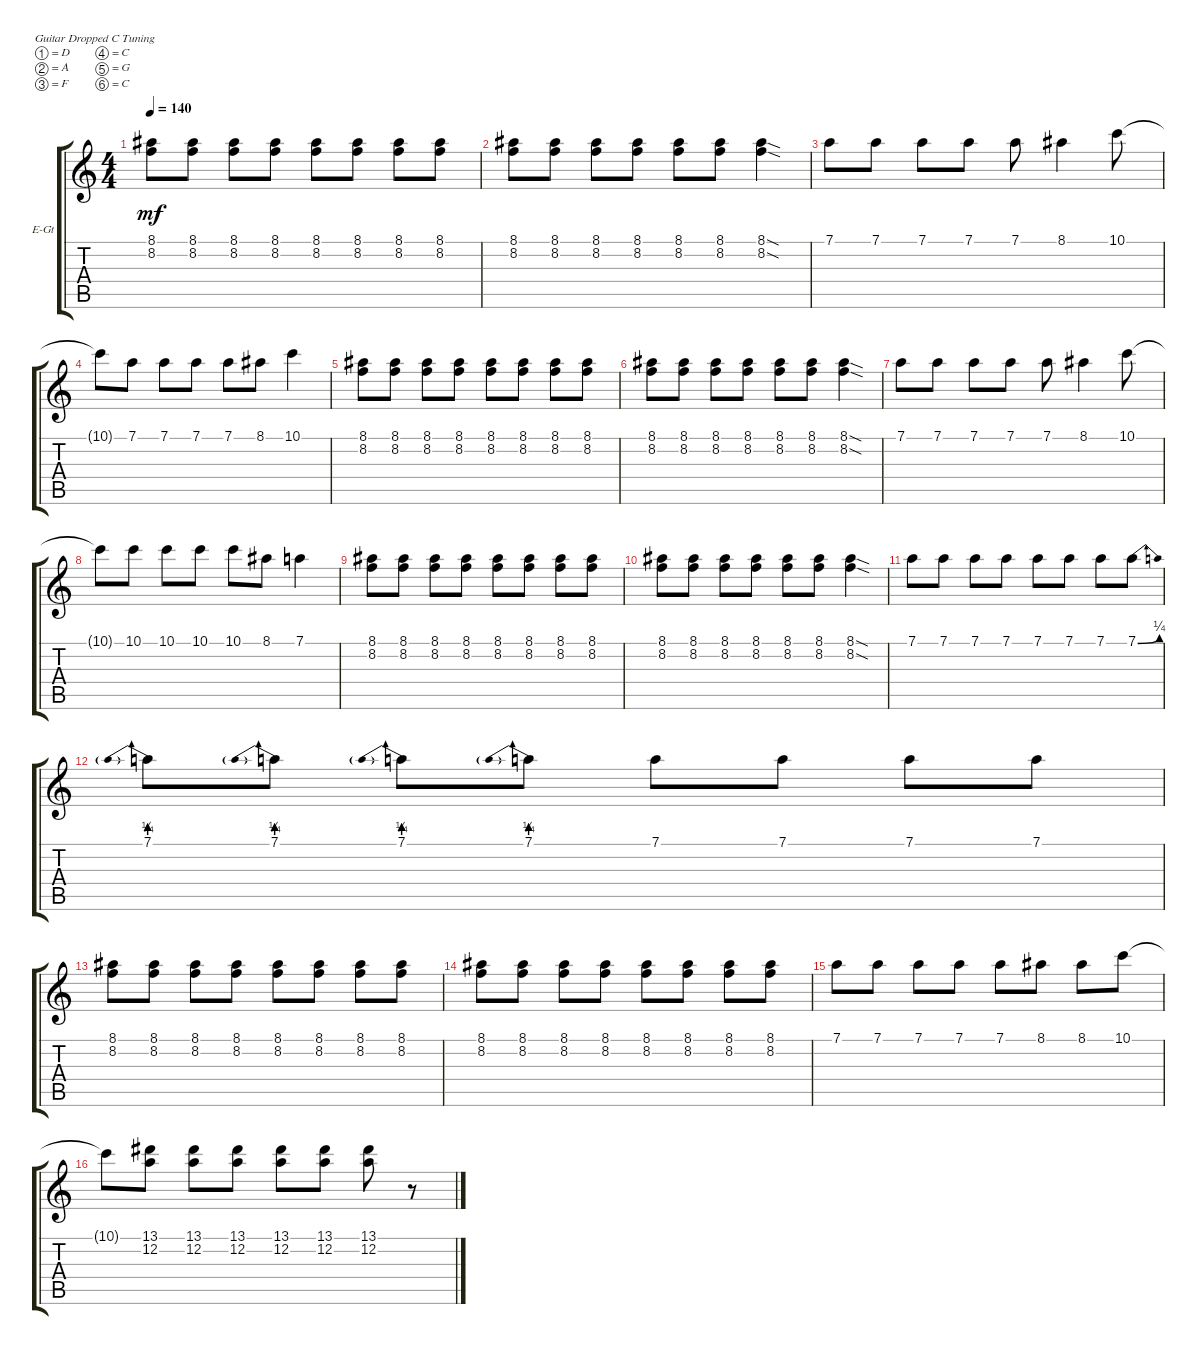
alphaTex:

\defaultSystemsLayout 4
\bracketExtendMode groupsimilarinstruments
\firstSystemTrackNameOrientation horizontal
\otherSystemsTrackNameOrientation horizontal
\track ("Lead" "E-Gt") {instrument distortionguitar}
\staff {score tabs}
\tuning (D4 A3 F3 C3 G2 C2)
\ts (4 4)
\tempo 140
\clef g2
\scale
0.333333
\ks c
(8.1 8.2).8{dy mf} (8.1 8.2).8 (8.1 8.2).8 (8.1 8.2).8 (8.1 8.2).8 (8.1 8.2).8 (8.1 8.2).8 (8.1 8.2).8 |
\scale
0.333333 (8.1 8.2).8 (8.1 8.2).8 (8.1 8.2).8 (8.1 8.2).8 (8.1 8.2).8 (8.1 8.2).8 (8.1{sod} 8.2{sod}).4 |
\scale
0.333333 7.1.8 7.1.8 7.1.8 7.1.8 7.1.8 8.1.4 10.1.8 |
\scale
0.333333 10.1{t}.8 7.1.8 7.1.8 7.1.8 7.1.8 8.1.8 10.1.4 |
\scale
0.333333 (8.1 8.2).8 (8.1 8.2).8 (8.1 8.2).8 (8.1 8.2).8 (8.1 8.2).8 (8.1 8.2).8 (8.1 8.2).8 (8.1 8.2).8 |
\scale
0.333333 (8.1 8.2).8 (8.1 8.2).8 (8.1 8.2).8 (8.1 8.2).8 (8.1 8.2).8 (8.1 8.2).8 (8.1{sod} 8.2{sod}).4 |
\scale
0.333333 7.1.8 7.1.8 7.1.8 7.1.8 7.1.8 8.1.4 10.1.8 |
\scale
0.333333 10.1{t}.8 10.1.8 10.1.8 10.1.8 10.1.8 8.1.8 7.1.4 |
\scale
0.333333 (8.1 8.2).8 (8.1 8.2).8 (8.1 8.2).8 (8.1 8.2).8 (8.1 8.2).8 (8.1 8.2).8 (8.1 8.2).8 (8.1 8.2).8 |
\scale
0.333333 (8.1 8.2).8 (8.1 8.2).8 (8.1 8.2).8 (8.1 8.2).8 (8.1 8.2).8 (8.1 8.2).8 (8.1{sod} 8.2{sod}).4 |
\scale
0.333333 7.1.8 7.1.8 7.1.8 7.1.8 7.1.8 7.1.8 7.1.8 7.1{be (bend 0 0 60 1)}.8 |
\scale
0.333333 7.1{be (prebend 0 1 60 1)}.8 7.1{be (prebend 0 1 60 1)}.8 7.1{be (prebend 0 1 60 1)}.8 7.1{be (prebend 0 1 60 1)}.8 7.1.8 7.1.8 7.1.8 7.1.8 |
\scale
0.333333 (8.1 8.2).8 (8.1 8.2).8 (8.1 8.2).8 (8.1 8.2).8 (8.1 8.2).8 (8.1 8.2).8 (8.1 8.2).8 (8.1 8.2).8 |
\scale
0.333333 (8.1 8.2).8 (8.1 8.2).8 (8.1 8.2).8 (8.1 8.2).8 (8.1 8.2).8 (8.1 8.2).8 (8.1 8.2).8 (8.1 8.2).8 |
\scale
0.333333 7.1.8 7.1.8 7.1.8 7.1.8 7.1.8 8.1.8 8.1.8 10.1.8 |
\scale
0.333333 10.1{t}.8 (13.1 12.2).8 (13.1 12.2).8 (13.1 12.2).8 (13.1 12.2).8 (13.1 12.2).8 (13.1 12.2).8 r.8
